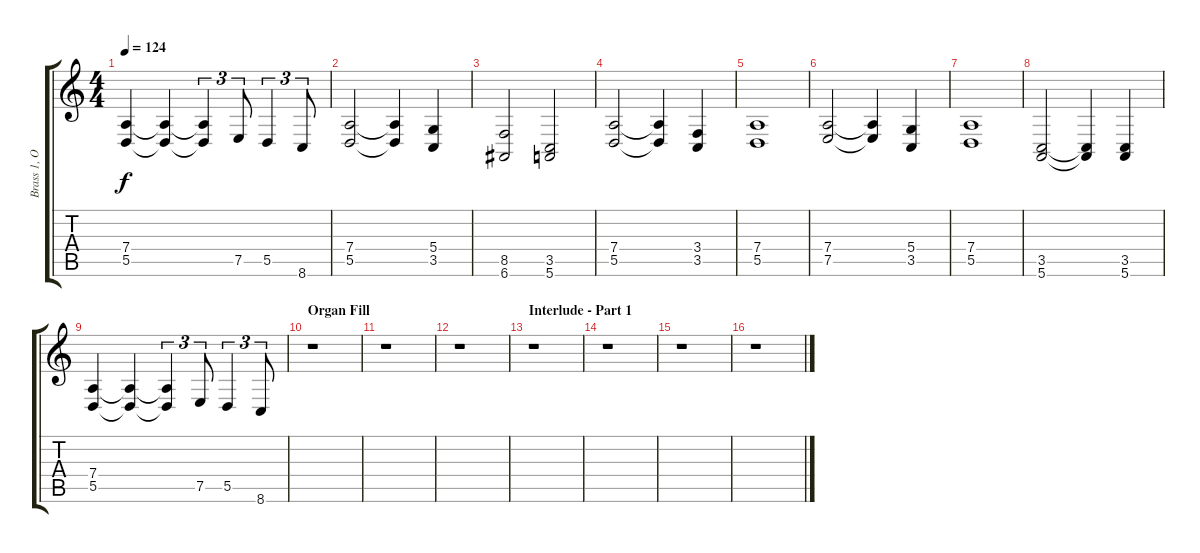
\track ("Brass 1, Outro Horn" "Brass 1, O") {instrument trumpet}
\staff {score tabs}
\tuning (E4 B3 G3 D3 A2 E2) {hide}
\ts (4 4)
\tempo 124
\clef g2
\ks c
(7.4 5.5).4{dy f} (7.4{t} 5.5{t}).4 (7.4{t} 5.5{t}).4{tu (3 2)} 7.5.8{tu (3 2)} 5.5.4{tu (3 2)} 8.6.8{tu (3 2)} |
(7.4 5.5).2 (7.4{t} 5.5{t}).4 (5.4 3.5).4 |
(8.5 6.6).2 (3.5 5.6).2 |
(7.4 5.5).2 (7.4{t} 5.5{t}).4 (3.4 3.5).4 |
(7.4 5.5).1 |
(7.4 7.5).2 (7.4{t} 7.5{t}).4 (5.4 3.5).4 |
(7.4 5.5).1 |
(3.5 5.6).2 (3.5{t} 5.6{t}).4 (3.5 5.6).4 |
(7.4 5.5).4 (7.4{t} 5.5{t}).4 (7.4{t} 5.5{t}).4{tu (3 2)} 7.5.8{tu (3 2)} 5.5.4{tu (3 2)} 8.6.8{tu (3 2)} |
\section ("" "Organ Fill")
r.1 |
r.1 |
r.1 |
\section ("" "Interlude - Part 1")
r.1 |
r.1 |
r.1 |
r.1
